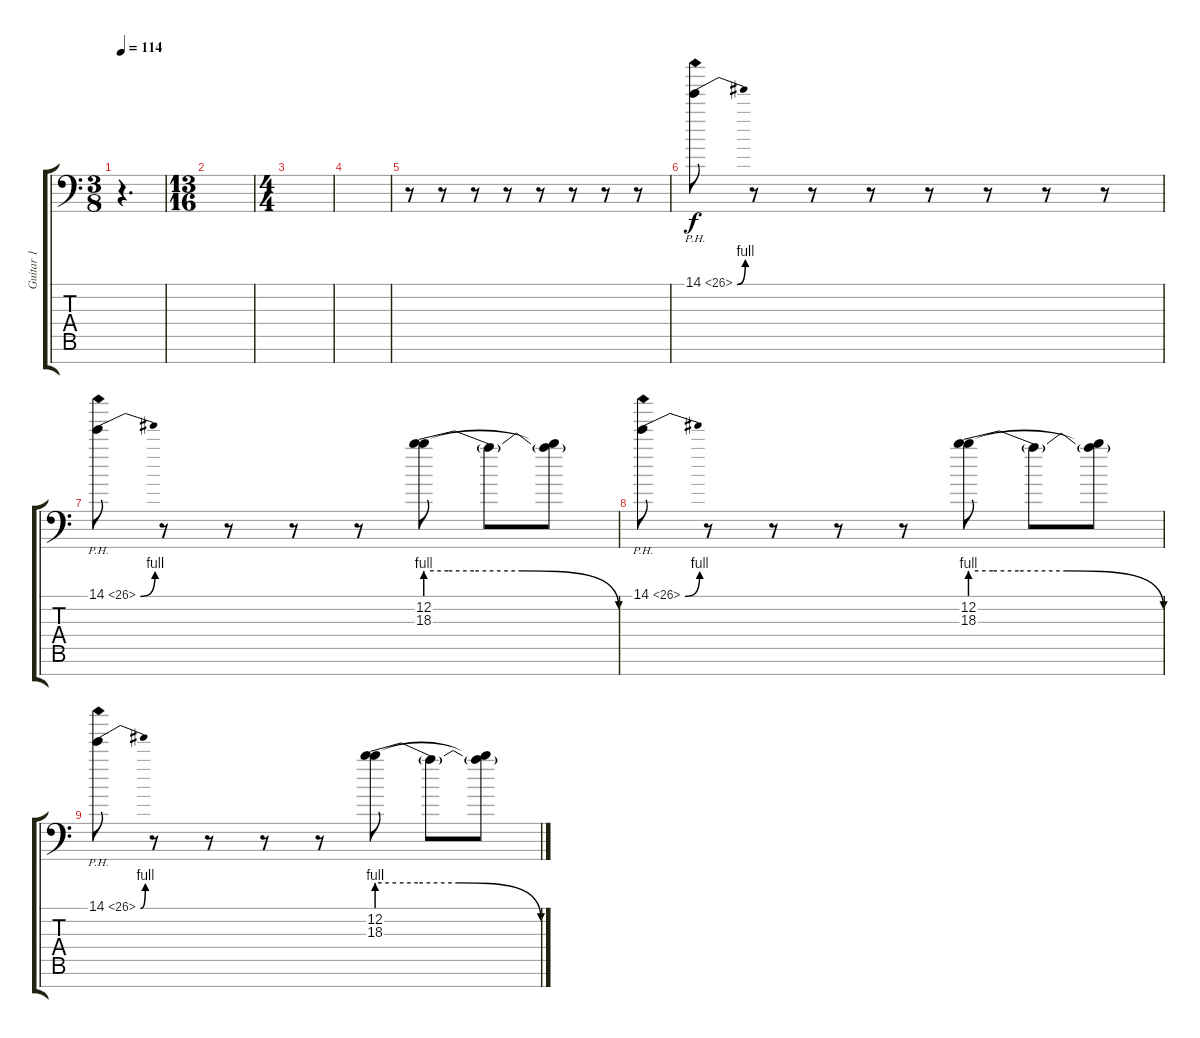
\track ("Guitar 1" "Guitar 1") {instrument overdrivenguitar}
\staff {score tabs}
\tuning (D4 A3 F3 C3 G2 D2 A1) {hide}
\ts (3 8)
\tempo 114
\clef f4
\ks c
r.4{d dy f} |
\ts (13 16)
|
\ts (4 4)
|
|
r.8 r.8 r.8 r.8 r.8 r.8 r.8 r.8 |
14.1{be (bend 0 0 60 4) ph 12}.8 r.8 r.8 r.8 r.8 r.8 r.8 r.8 |
14.1{be (bend 0 0 60 4) ph 12}.8 r.8 r.8 r.8 r.8 (12.2{be (custom 0 4 7 4 15 4 30 4 60 0)} 18.3).8 12.2{t}.8{balance 4} (12.2{t} 18.3{t}).8 |
14.1{be (bend 0 0 60 4) ph 12}.8 r.8 r.8 r.8 r.8 (12.2{be (custom 0 4 7 4 15 4 30 4 60 0)} 18.3).8 12.2{t}.8{balance 4} (12.2{t} 18.3{t}).8 |
14.1{be (bend 0 0 60 4) ph 12}.8 r.8 r.8 r.8 r.8 (12.2{be (custom 0 4 7 4 15 4 30 4 60 0)} 18.3).8 12.2{t}.8{balance 4} (12.2{t} 18.3{t}).8
